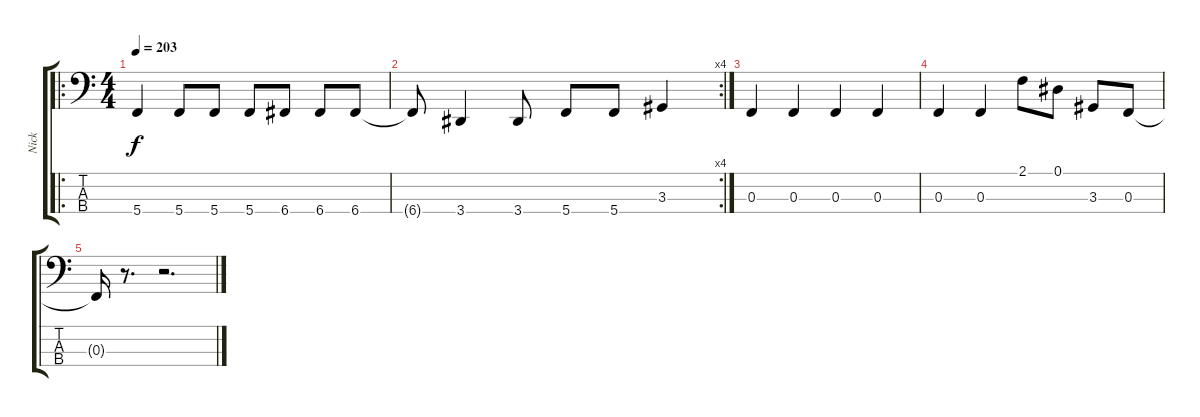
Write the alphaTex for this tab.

\track ("Nick" "Nick") {instrument electricbassfinger}
\staff {score tabs}
\tuning (Eb2 Bb1 F1 C1) {hide}
\ro
\ts (4 4)
\section ("" "")
\tempo 203
\clef f4
\ks c
5.4.4{dy f} 5.4.8 5.4.8 5.4.8 6.4.8 6.4.8 6.4.8 |
\rc 4
6.4{t}.8 3.4.4 3.4.8 5.4.8 5.4.8 3.3.4 |
0.3.4 0.3.4 0.3.4 0.3.4 |
0.3.4 0.3.4 2.1.8 0.1.8 3.3.8 0.3.8 |
0.3{t}.16 r.8{d} r.2{d}
